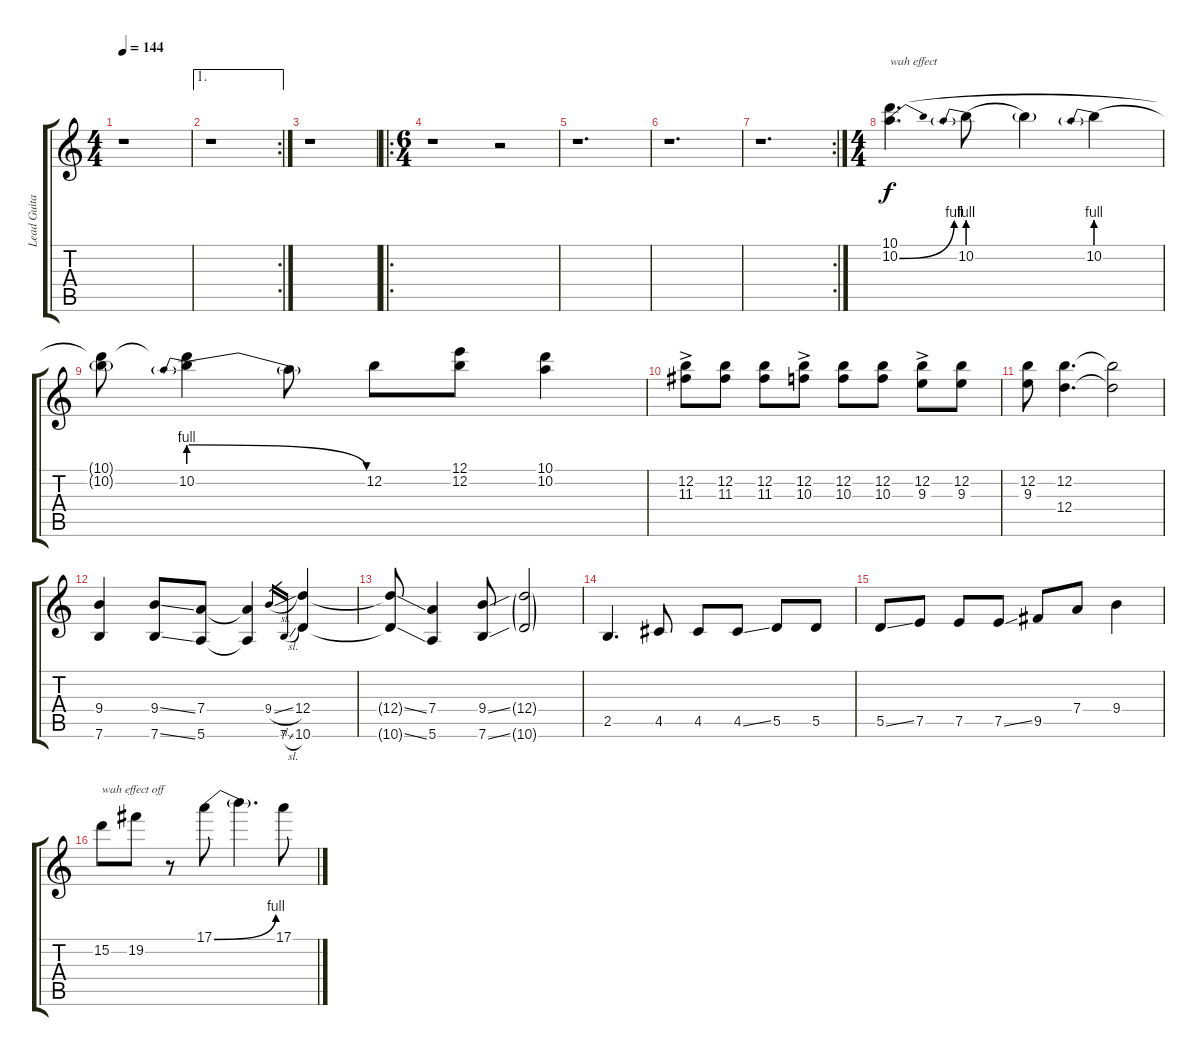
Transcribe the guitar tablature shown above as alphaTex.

\track ("Lead Guitar" "Lead Guita") {instrument overdrivenguitar}
\staff {score tabs}
\tuning (E4 B3 G3 D3 A2 E2) {hide}
\ts (4 4)
\tempo 144
\clef g2
\ks c
r.1{dy f} |
\ae 1
\rc 2
r.1 |
r.1 |
\ro
\ts (6 4)
r.1 r.2 |
r.1{d} |
r.1{d} |
\rc 2
r.1{d} |
\ts (4 4)
(10.1 10.2{be (bend 0 0 60 4)}).4{d txt "wah effect"} 10.2{be (prebend 0 4 60 4)}.8 10.2{t}.4 10.2{be (prebend 0 4 60 4)}.4 |
(10.1{t} 10.2{t}).8 (10.1{t} 10.2{be (prebendrelease 0 4 60 0)}).4 10.2{t}.8 12.2.8 (12.1 12.2).8 (10.1 10.2).4 |
(12.2{ac} 11.3{ac}).8 (12.2 11.3).8 (12.2 11.3).8 (12.2{ac} 10.3{ac}).8 (12.2 10.3).8 (12.2 10.3).8 (12.2{ac} 9.3{ac}).8 (12.2 9.3).8 |
(12.2 9.3).8 (12.2 12.4).4{d} (12.2{t} 12.4{t}).2 |
(9.4 7.6).4 (9.4{ss} 7.6{ss}).8 (7.4 5.6).8 (7.4{t} 5.6{t}).4 9.4{sl}.16{gr} 7.6{sl}.16{gr} (12.4 10.6).4 |
(12.4{ss t} 10.6{ss t}).8 (7.4 5.6).4 (9.4{ss} 7.6{ss}).8 (12.4{g} 10.6{g}).2 |
2.5.4{d} 4.5.8 4.5.8 4.5{ss}.8 5.5.8 5.5.8 |
5.5{ss}.8 7.5.8 7.5.8 7.5{ss}.8 9.5.8 7.4.8 9.4.4 |
15.2.8{txt "wah effect off"} 19.2.8 r.8 17.1{be (bend 0 0 60 4)}.8 17.1{t}.4{d} 17.1.8
